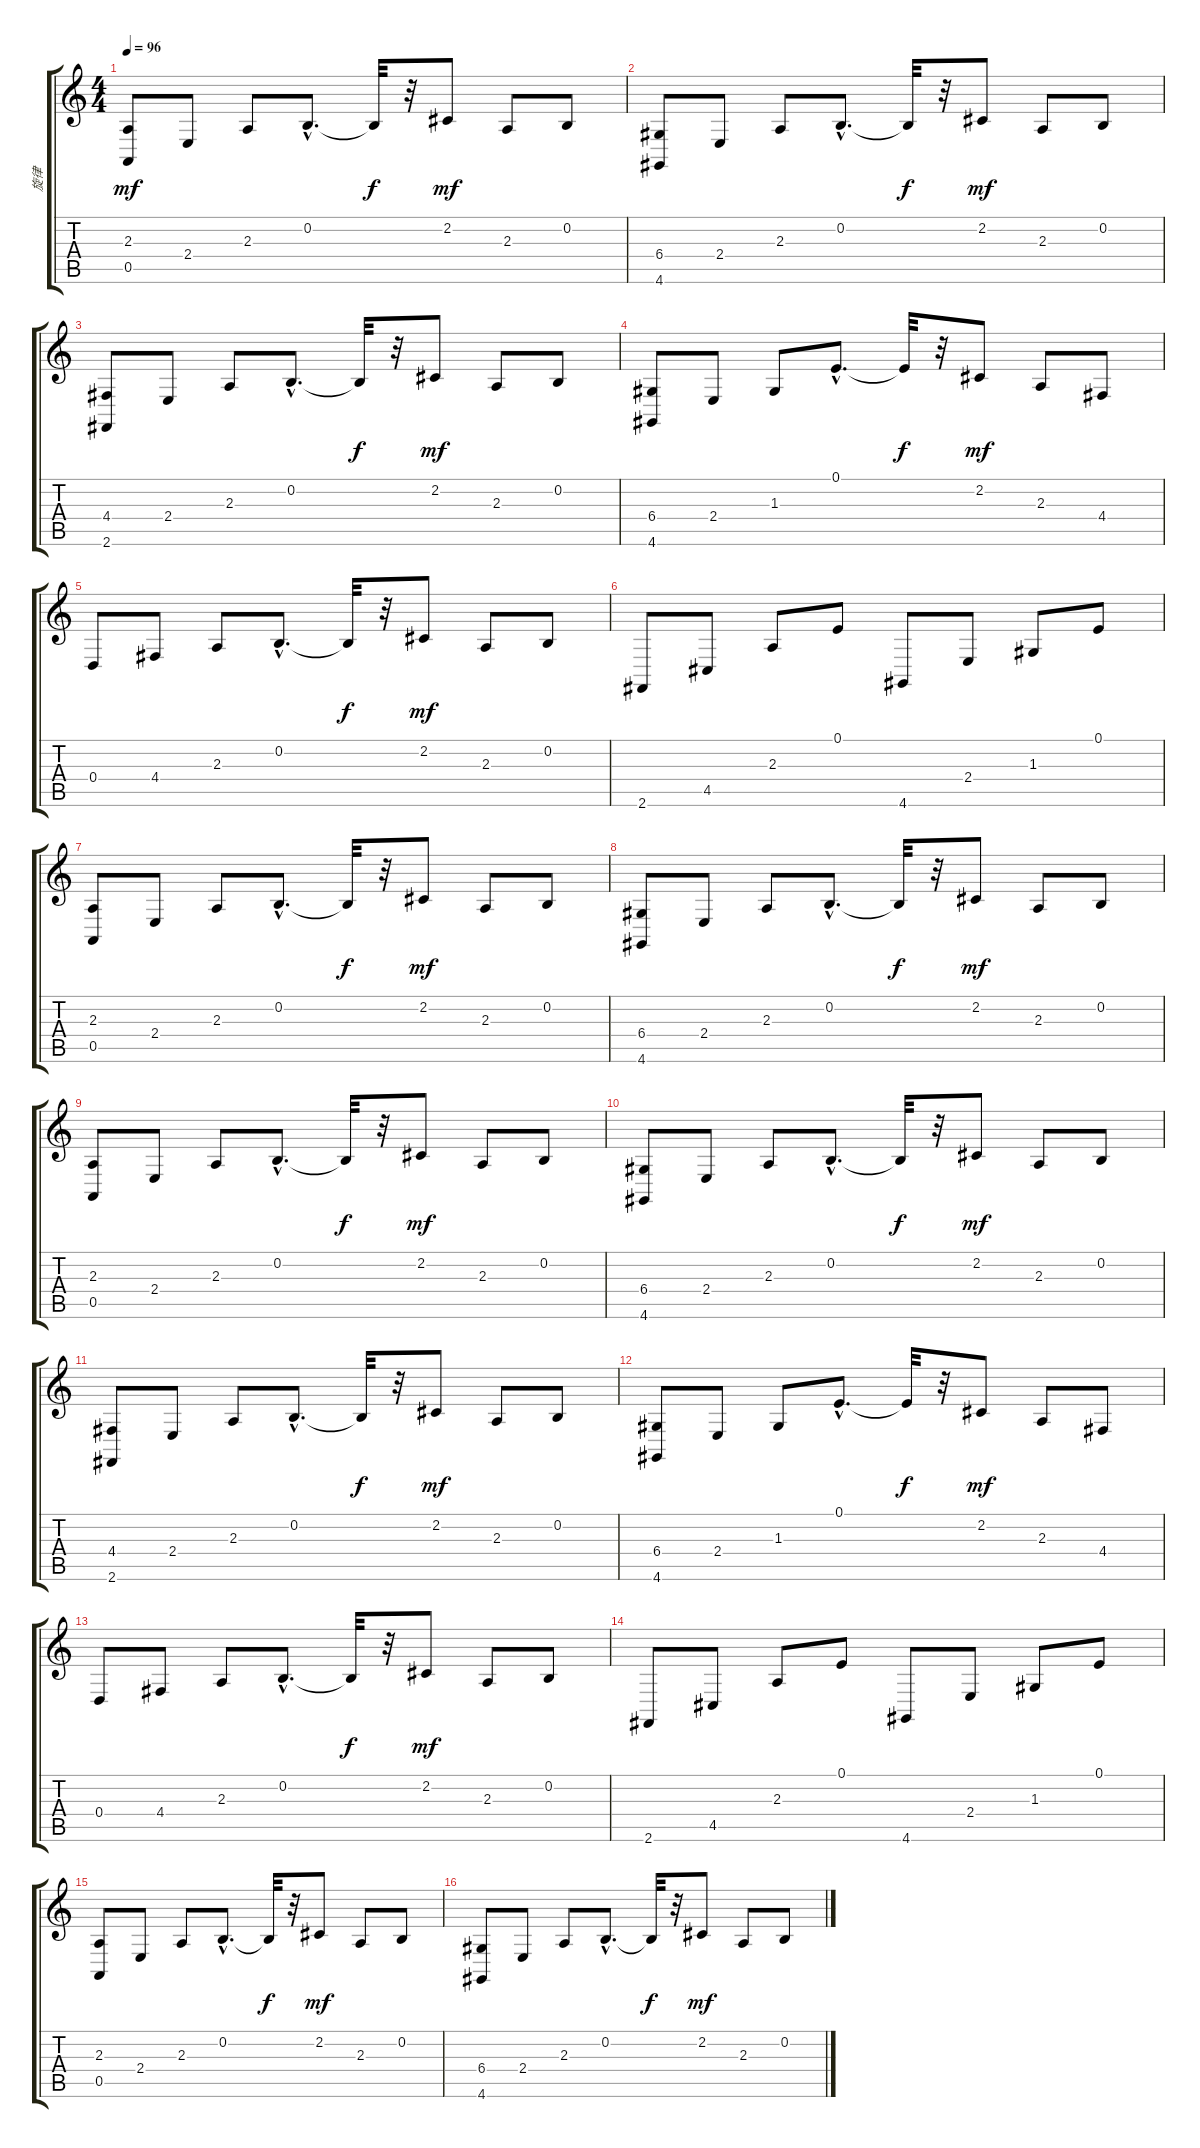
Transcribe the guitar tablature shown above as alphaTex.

\track ("旋律" "旋律") {instrument acousticgrandpiano}
\staff {score tabs}
\tuning (E4 B3 G3 D3 A2 E2) {hide}
\ts (4 4)
\tempo 96
\clef g2
\ks c
(2.3 0.5).8{dy mf instrument acousticgrandpiano} 2.4.8 2.3.8 0.2{hac}.8{d} 0.2{t}.32{dy f} r.32 2.2.8{dy mf} 2.3.8 0.2.8 |
(6.4 4.6).8 2.4.8 2.3.8 0.2{hac}.8{d} 0.2{t}.32{dy f} r.32 2.2.8{dy mf} 2.3.8 0.2.8 |
(4.4 2.6).8 2.4.8 2.3.8 0.2{hac}.8{d} 0.2{t}.32{dy f} r.32 2.2.8{dy mf} 2.3.8 0.2.8 |
(6.4 4.6).8 2.4.8 1.3.8 0.1{hac}.8{d} 0.1{t}.32{dy f} r.32 2.2.8{dy mf} 2.3.8 4.4.8 |
0.4.8 4.4.8 2.3.8 0.2{hac}.8{d} 0.2{t}.32{dy f} r.32 2.2.8{dy mf} 2.3.8 0.2.8 |
2.6.8 4.5.8 2.3.8 0.1.8 4.6.8 2.4.8 1.3.8 0.1.8 |
(2.3 0.5).8 2.4.8 2.3.8 0.2{hac}.8{d} 0.2{t}.32{dy f} r.32 2.2.8{dy mf} 2.3.8 0.2.8 |
(6.4 4.6).8 2.4.8 2.3.8 0.2{hac}.8{d} 0.2{t}.32{dy f} r.32 2.2.8{dy mf} 2.3.8 0.2.8 |
(2.3 0.5).8 2.4.8 2.3.8 0.2{hac}.8{d} 0.2{t}.32{dy f} r.32 2.2.8{dy mf} 2.3.8 0.2.8 |
(6.4 4.6).8 2.4.8 2.3.8 0.2{hac}.8{d} 0.2{t}.32{dy f} r.32 2.2.8{dy mf} 2.3.8 0.2.8 |
(4.4 2.6).8 2.4.8 2.3.8 0.2{hac}.8{d} 0.2{t}.32{dy f} r.32 2.2.8{dy mf} 2.3.8 0.2.8 |
(6.4 4.6).8 2.4.8 1.3.8 0.1{hac}.8{d} 0.1{t}.32{dy f} r.32 2.2.8{dy mf} 2.3.8 4.4.8 |
0.4.8 4.4.8 2.3.8 0.2{hac}.8{d} 0.2{t}.32{dy f} r.32 2.2.8{dy mf} 2.3.8 0.2.8 |
2.6.8 4.5.8 2.3.8 0.1.8 4.6.8 2.4.8 1.3.8 0.1.8 |
(2.3 0.5).8 2.4.8 2.3.8 0.2{hac}.8{d} 0.2{t}.32{dy f} r.32 2.2.8{dy mf} 2.3.8 0.2.8 |
(6.4 4.6).8 2.4.8 2.3.8 0.2{hac}.8{d} 0.2{t}.32{dy f} r.32 2.2.8{dy mf} 2.3.8 0.2.8
